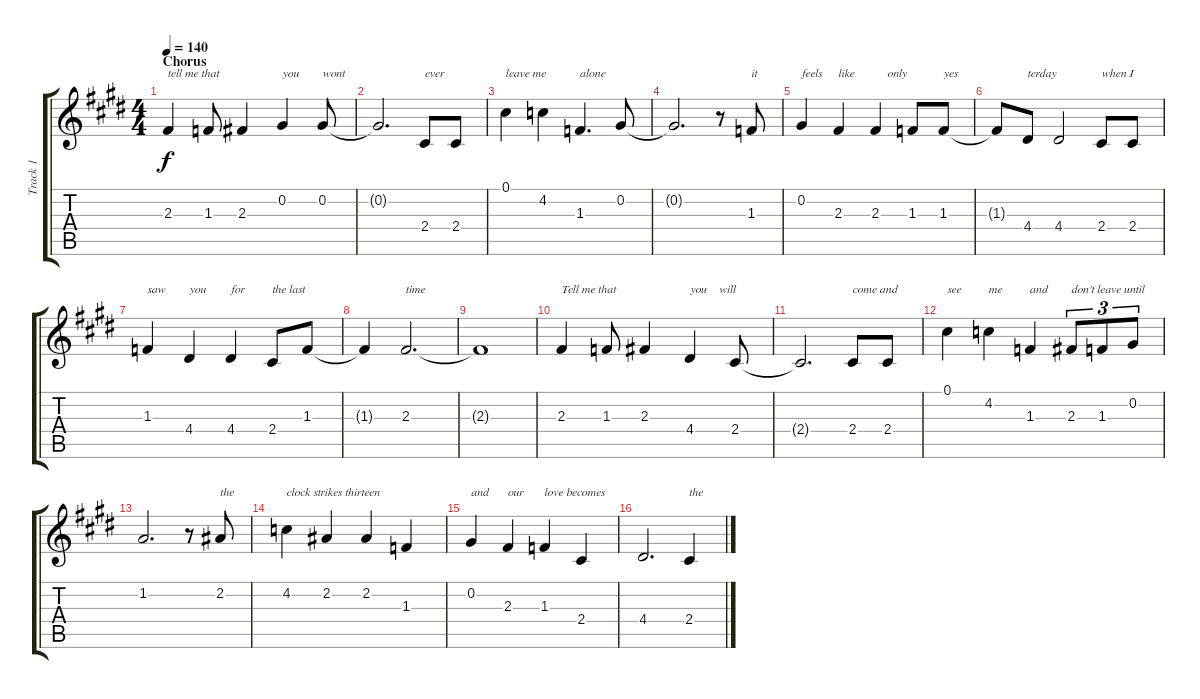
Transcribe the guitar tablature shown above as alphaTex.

\track ("Track 1" "Track 1") {instrument acousticguitarnylon}
\staff {score tabs}
\tuning (Db4 Ab3 E3 B2 Gb2 Db2) {hide}
\ts (4 4)
\section ("" "Chorus")
\tempo 140
\clef g2
\ks e
2.3.4{txt "tell me that " dy f} 1.3.8 2.3.4 0.2.4{txt "you"} 0.2.8{txt "wont"} |
0.2{t}.2{d} 2.4.8{txt "ever"} 2.4.8 |
0.1.4{txt "leave me"} 4.2.4 1.3.4{d txt "alone"} 0.2.8 |
0.2{t}.2{d} r.8 1.3.8{txt "it"} |
0.2.4{txt "feels"} 2.3.4{txt "like"} 2.3.4{txt "    only"} 1.3.8 1.3.8{txt "yes"} |
1.3{t}.8 4.4.8{txt "terday"} 4.4.2 2.4.8{txt "when I"} 2.4.8 |
1.3.4{txt "saw"} 4.4.4{txt "you"} 4.4.4{txt "for"} 2.4.8{txt "the last"} 1.3.8 |
1.3{t}.4 2.3.2{d txt "time"} |
2.3{t}.1 |
2.3.4{txt "Tell me that"} 1.3.8 2.3.4 4.4.4{txt "you    will"} 2.4.8 |
2.4{t}.2{d} 2.4.8{txt "come and"} 2.4.8 |
0.1.4{txt "see"} 4.2.4{txt "me"} 1.3.4{txt "and"} 2.3.8{tu (3 2) txt "don't leave until"} 1.3.8{tu (3 2)} 0.2.8{tu (3 2)} |
1.2.2{d} r.8 2.2.8{txt "the"} |
4.2.4{txt "clock strikes thirteen"} 2.2.4 2.2.4 1.3.4 |
0.2.4{txt "and"} 2.3.4{txt "our"} 1.3.4{txt "love becomes"} 2.4.4 |
4.4.2{d} 2.4.4{txt "the"}
